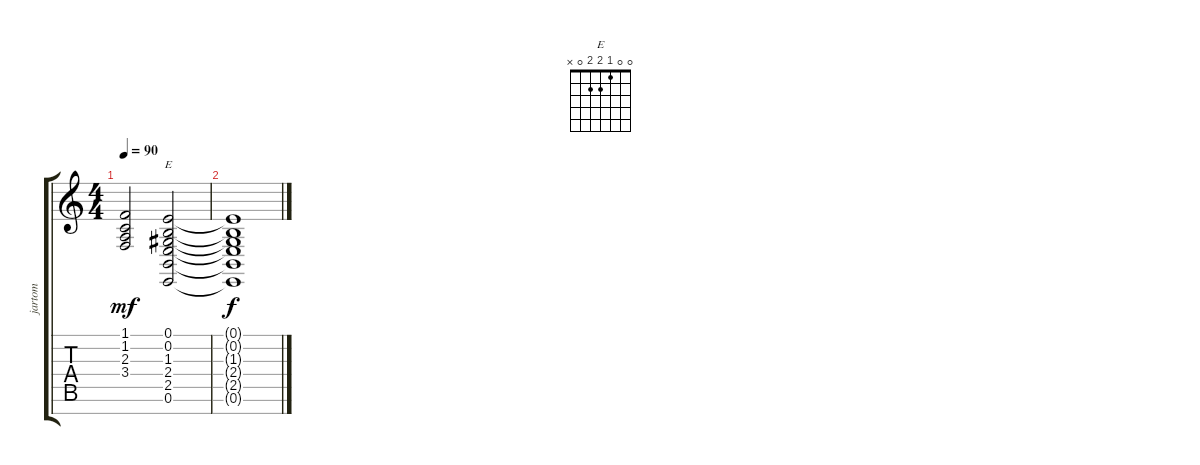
\track ("jartom" "jartom") {instrument acousticgrandpiano}
\staff {score tabs}
\tuning (E4 B3 G3 D3 A2 E2 B1) {hide}
\chord ("E" 0 0 1 2 2 0 x)
\ts (4 4)
\tempo 90
\clef g2
\ks c
(1.1{t} 1.2{t} 2.3{t} 3.4{t}).2{dy mf} (0.1 0.2 1.3 2.4 2.5 0.6).2{ch "E"} |
(0.1{t} 0.2{t} 1.3{t} 2.4{t} 2.5{t} 0.6{t}).1{dy f}
